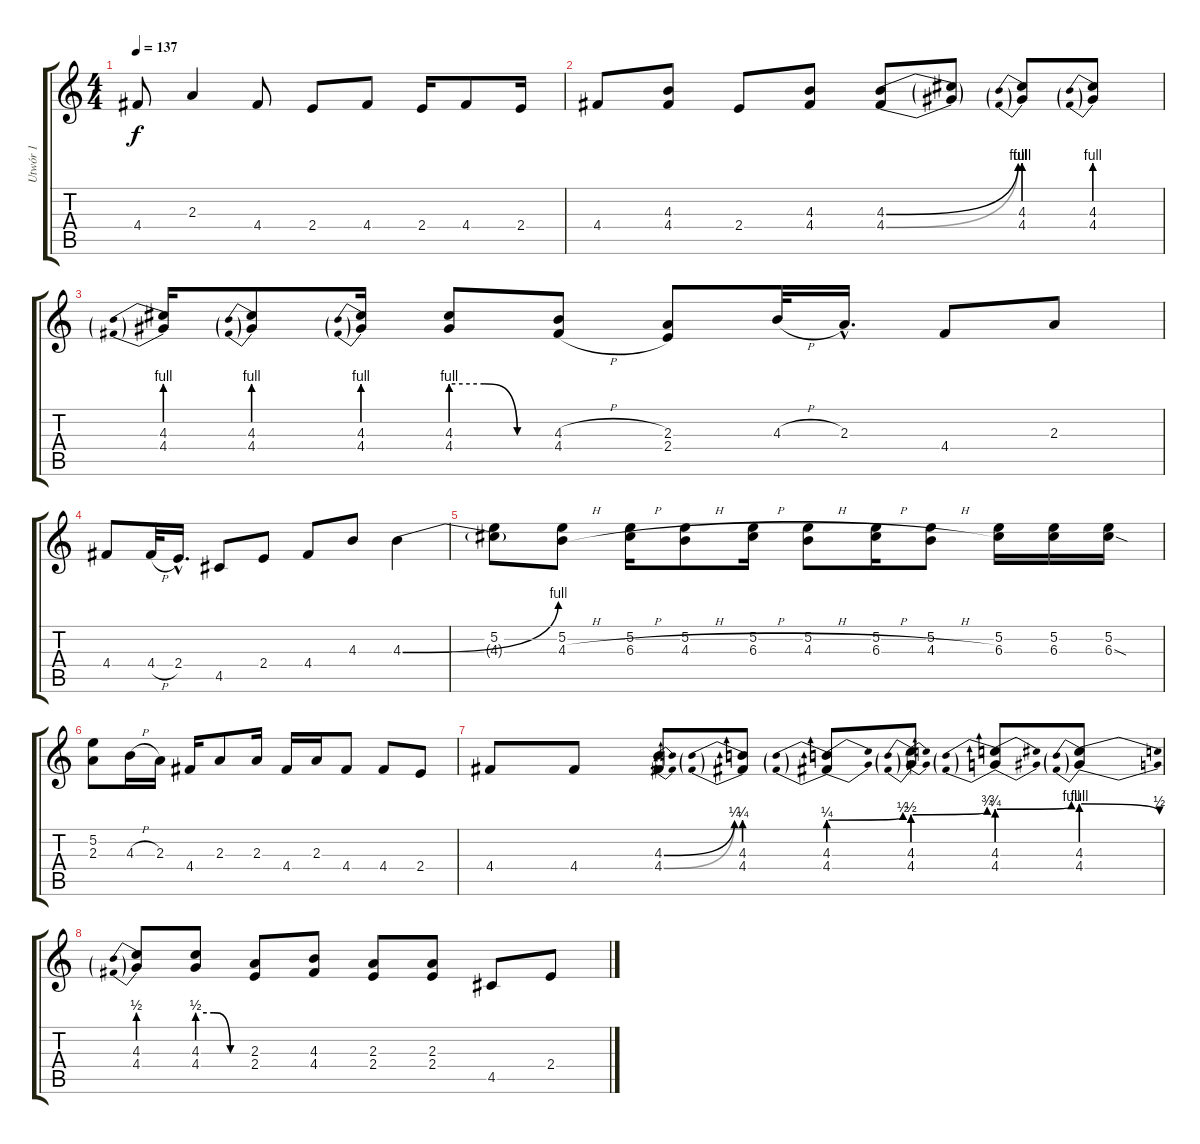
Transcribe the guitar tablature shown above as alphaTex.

\track ("Utwór 1" "Utwór 1") {instrument electricguitarclean}
\staff {score tabs}
\tuning (E4 B3 G3 D3 A2 E2) {hide}
\ts (4 4)
\tempo 137
\clef g2
\ks c
4.4.8{dy f} 2.3.4 4.4.8 2.4.8 4.4.8 2.4.16 4.4.8 2.4.16 |
4.4.8 (4.3 4.4).8 2.4.8 (4.3 4.4).8 (4.3{be (bend 0 0 60 4)} 4.4{be (bend 0 0 60 4)}).8 (4.3{t} 4.4{t}).8 (4.3{be (prebend 0 4 60 4)} 4.4{be (prebend 0 4 60 4)}).8 (4.3{be (prebend 0 4 60 4)} 4.4{be (prebend 0 4 60 4)}).8 |
(4.3{be (prebend 0 4 60 4)} 4.4{be (prebend 0 4 60 4)}).16 (4.3{be (prebend 0 4 60 4)} 4.4{be (prebend 0 4 60 4)}).8 (4.3{be (prebend 0 4 60 4)} 4.4{be (prebend 0 4 60 4)}).16 (4.3{be (custom 0 4 20 4 40 0 60 0)} 4.4{be (custom 0 4 20 4 40 0 60 0)}).8 (4.3{h} 4.4{h}).8 (2.3 2.4).8 4.3{h}.32 2.3{hac}.16{d} 4.4.8 2.3.8 |
4.4.8 4.4{h}.32 2.4{hac}.16{d} 4.5.8 2.4.8 4.4.8 4.3.8 4.3{be (bend 0 0 60 4)}.4 |
(5.2 4.3{t}).8 (5.2 4.3{h}).8 (5.2 6.3{h}).16 (5.2 4.3{h}).8 (5.2 6.3{h}).16 (5.2 4.3{h}).8 (5.2 6.3{h}).16 (5.2 4.3{h}).8 (5.2 6.3).16 (5.2 6.3).16 (5.2 6.3{sod}).16 |
(5.2 2.3).8 4.3{h}.16 2.3.16 4.4.16 2.3.8 2.3.16 4.4.16 2.3.16 4.4.8 4.4.8 2.4.8 |
4.4.8 4.4.8 (4.3{be (bend 0 0 60 1)} 4.4{be (bend 0 0 60 1)}).8 (4.3{be (prebend 0 1 60 1)} 4.4{be (prebend 0 1 60 1)}).8 (4.3{be (prebendbend 0 1 60 2)} 4.4{be (prebendbend 0 1 60 2)}).8 (4.3{be (prebendbend 0 2 60 3)} 4.4{be (prebendbend 0 2 60 3)}).8 (4.3{be (prebendbend 0 3 60 4)} 4.4{be (prebendbend 0 3 60 4)}).8 (4.3{be (prebendrelease 0 4 60 2)} 4.4{be (prebendrelease 0 4 60 2)}).8 |
(4.3{be (prebend 0 2 60 2)} 4.4{be (prebend 0 2 60 2)}).8 (4.3{be (custom 0 2 20 2 40 0 60 0)} 4.4{be (custom 0 2 20 2 40 0 60 0)}).8 (2.3 2.4).8 (4.3 4.4).8 (2.3 2.4).8 (2.3 2.4).8 4.5.8 2.4.8
